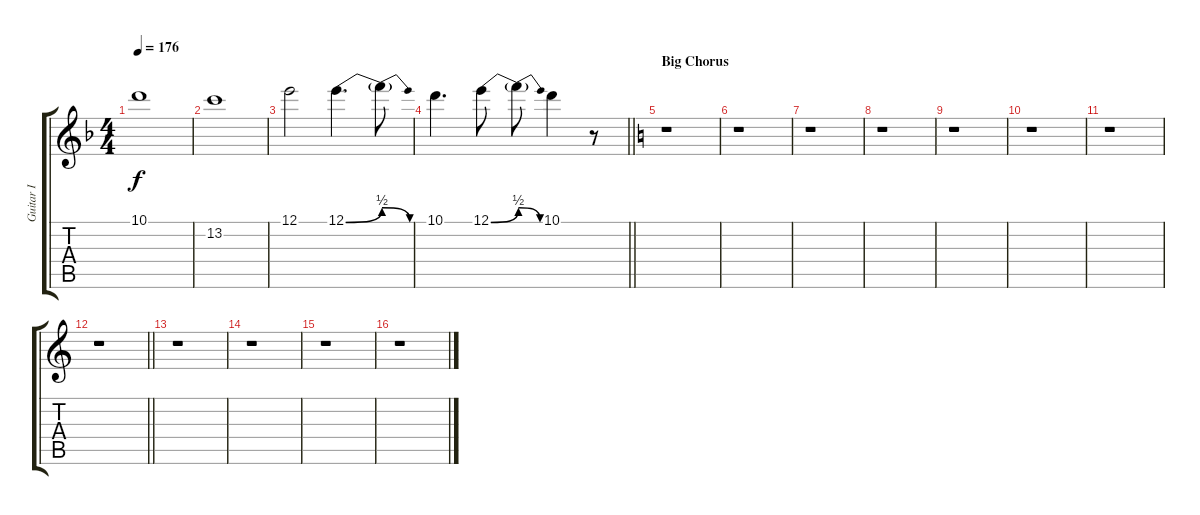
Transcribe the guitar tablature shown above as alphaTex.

\track ("Guitar I" "Guitar I") {instrument distortionguitar}
\staff {score tabs}
\tuning (E4 B3 G3 D3 A2 E2) {hide}
\ts (4 4)
\tempo 176
\clef g2
\ks f
10.1{t}.1{dy f} |
13.2.1 |
12.1.2 12.1{be (bend 0 0 60 2)}.4{d} 12.1{be (release 0 2 60 0) t}.8 |
\barLineRight lightlight
10.1.4{d} 12.1{be (bend 0 0 60 2)}.8 12.1{be (release 0 2 60 0) t}.8 10.1.4 r.8 |
\section ("" "Big Chorus")
\ks c
r.1 |
r.1 |
r.1 |
r.1 |
r.1 |
r.1 |
r.1 |
\barLineRight lightlight
r.1 |
r.1 |
r.1 |
r.1 |
r.1
